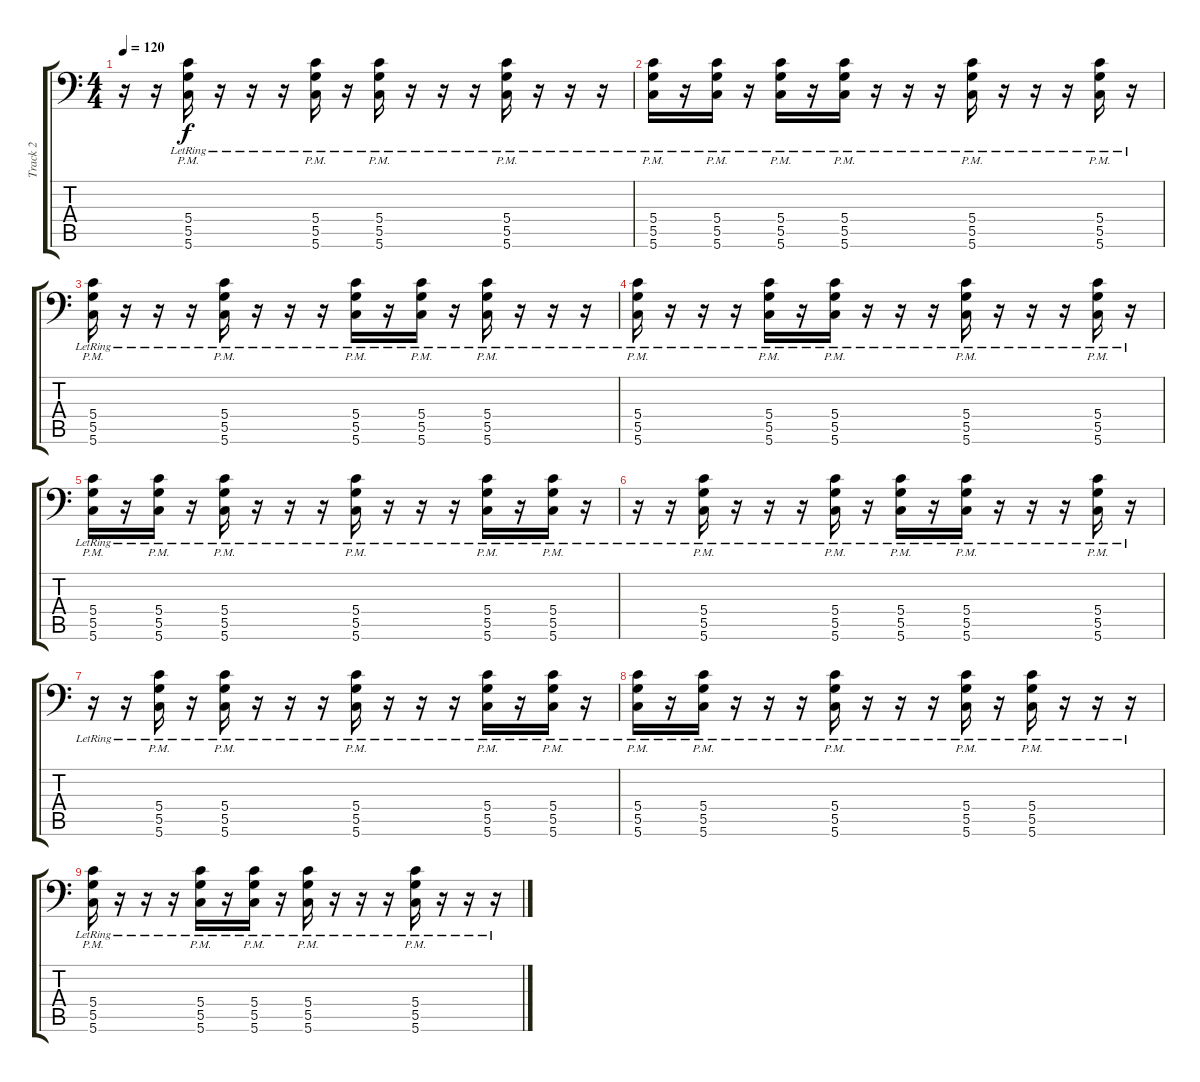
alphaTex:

\track ("Track 2" "Track 2") {instrument distortionguitar}
\staff {score tabs}
\tuning (A3 E3 C3 G2 D2 G1) {hide}
\ts (4 4)
\tempo 120
\clef f4
\ks c
r.16{dy f} r.16 (5.4{pm lr} 5.5{pm lr} 5.6{pm lr}).16 r.16 r.16 r.16 (5.4{pm lr} 5.5{pm lr} 5.6{pm lr}).16 r.16 (5.4{pm lr} 5.5{pm lr} 5.6{pm lr}).16 r.16 r.16 r.16 (5.4{pm lr} 5.5{pm lr} 5.6{pm lr}).16 r.16 r.16 r.16 |
(5.4{pm lr} 5.5{pm lr} 5.6{pm lr}).16 r.16 (5.4{pm lr} 5.5{pm lr} 5.6{pm lr}).16 r.16 (5.4{pm lr} 5.5{pm lr} 5.6{pm lr}).16 r.16 (5.4{pm lr} 5.5{pm lr} 5.6{pm lr}).16 r.16 r.16 r.16 (5.4{pm lr} 5.5{pm lr} 5.6{pm lr}).16 r.16 r.16 r.16 (5.4{pm lr} 5.5{pm lr} 5.6{pm lr}).16 r.16 |
(5.4{pm lr} 5.5{pm lr} 5.6{pm lr}).16 r.16 r.16 r.16 (5.4{pm lr} 5.5{pm lr} 5.6{pm lr}).16 r.16 r.16 r.16 (5.4{pm lr} 5.5{pm lr} 5.6{pm lr}).16 r.16 (5.4{pm lr} 5.5{pm lr} 5.6{pm lr}).16 r.16 (5.4{pm lr} 5.5{pm lr} 5.6{pm lr}).16 r.16 r.16 r.16 |
(5.4{pm lr} 5.5{pm lr} 5.6{pm lr}).16 r.16 r.16 r.16 (5.4{pm lr} 5.5{pm lr} 5.6{pm lr}).16 r.16 (5.4{pm lr} 5.5{pm lr} 5.6{pm lr}).16 r.16 r.16 r.16 (5.4{pm lr} 5.5{pm lr} 5.6{pm lr}).16 r.16 r.16 r.16 (5.4{pm lr} 5.5{pm lr} 5.6{pm lr}).16 r.16 |
(5.4{pm lr} 5.5{pm lr} 5.6{pm lr}).16 r.16 (5.4{pm lr} 5.5{pm lr} 5.6{pm lr}).16 r.16 (5.4{pm lr} 5.5{pm lr} 5.6{pm lr}).16 r.16 r.16 r.16 (5.4{pm lr} 5.5{pm lr} 5.6{pm lr}).16 r.16 r.16 r.16 (5.4{pm lr} 5.5{pm lr} 5.6{pm lr}).16 r.16 (5.4{pm lr} 5.5{pm lr} 5.6{pm lr}).16 r.16 |
r.16 r.16 (5.4{pm lr} 5.5{pm lr} 5.6{pm lr}).16 r.16 r.16 r.16 (5.4{pm lr} 5.5{pm lr} 5.6{pm lr}).16 r.16 (5.4{pm lr} 5.5{pm lr} 5.6{pm lr}).16 r.16 (5.4{pm lr} 5.5{pm lr} 5.6{pm lr}).16 r.16 r.16 r.16 (5.4{pm lr} 5.5{pm lr} 5.6{pm lr}).16 r.16 |
r.16 r.16 (5.4{pm lr} 5.5{pm lr} 5.6{pm lr}).16 r.16 (5.4{pm lr} 5.5{pm lr} 5.6{pm lr}).16 r.16 r.16 r.16 (5.4{pm lr} 5.5{pm lr} 5.6{pm lr}).16 r.16 r.16 r.16 (5.4{pm lr} 5.5{pm lr} 5.6{pm lr}).16 r.16 (5.4{pm lr} 5.5{pm lr} 5.6{pm lr}).16 r.16 |
(5.4{pm lr} 5.5{pm lr} 5.6{pm lr}).16 r.16 (5.4{pm lr} 5.5{pm lr} 5.6{pm lr}).16 r.16 r.16 r.16 (5.4{pm lr} 5.5{pm lr} 5.6{pm lr}).16 r.16 r.16 r.16 (5.4{pm lr} 5.5{pm lr} 5.6{pm lr}).16 r.16 (5.4{pm lr} 5.5{pm lr} 5.6{pm lr}).16 r.16 r.16 r.16 |
(5.4{pm lr} 5.5{pm lr} 5.6{pm lr}).16 r.16 r.16 r.16 (5.4{pm lr} 5.5{pm lr} 5.6{pm lr}).16 r.16 (5.4{pm lr} 5.5{pm lr} 5.6{pm lr}).16 r.16 (5.4{pm lr} 5.5{pm lr} 5.6{pm lr}).16 r.16 r.16 r.16 (5.4{pm lr} 5.5{pm lr} 5.6{pm lr}).16 r.16 r.16 r.16
